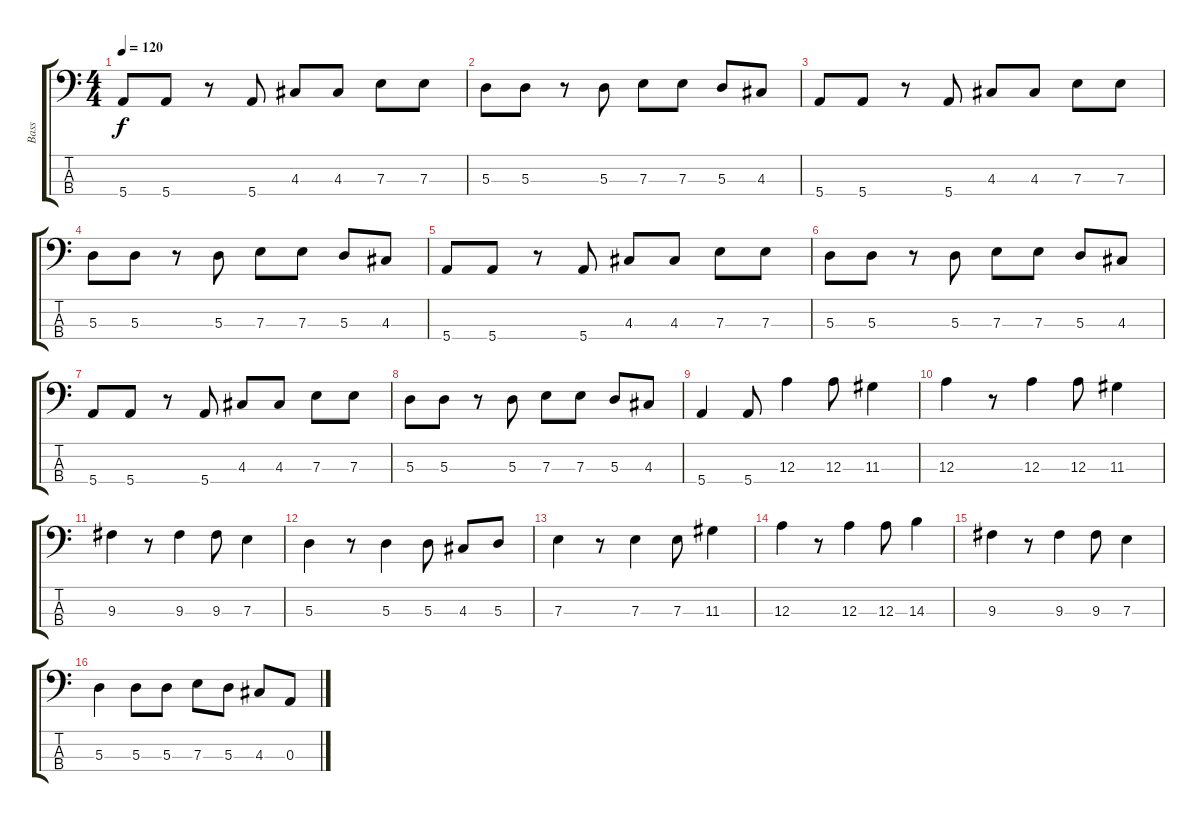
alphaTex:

\track ("Bass" "Bass") {instrument electricbassfinger}
\staff {score tabs}
\tuning (G2 D2 A1 E1) {hide}
\ts (4 4)
\tempo 120
\clef f4
\ks c
5.4.8{dy f} 5.4.8 r.8 5.4.8 4.3.8 4.3.8 7.3.8 7.3.8 |
5.3.8 5.3.8 r.8 5.3.8 7.3.8 7.3.8 5.3.8 4.3.8 |
5.4.8 5.4.8 r.8 5.4.8 4.3.8 4.3.8 7.3.8 7.3.8 |
5.3.8 5.3.8 r.8 5.3.8 7.3.8 7.3.8 5.3.8 4.3.8 |
5.4.8 5.4.8 r.8 5.4.8 4.3.8 4.3.8 7.3.8 7.3.8 |
5.3.8 5.3.8 r.8 5.3.8 7.3.8 7.3.8 5.3.8 4.3.8 |
5.4.8 5.4.8 r.8 5.4.8 4.3.8 4.3.8 7.3.8 7.3.8 |
5.3.8 5.3.8 r.8 5.3.8 7.3.8 7.3.8 5.3.8 4.3.8 |
5.4.4 5.4.8 12.3.4 12.3.8 11.3.4 |
12.3.4 r.8 12.3.4 12.3.8 11.3.4 |
9.3.4 r.8 9.3.4 9.3.8 7.3.4 |
5.3.4 r.8 5.3.4 5.3.8 4.3.8 5.3.8 |
7.3.4 r.8 7.3.4 7.3.8 11.3.4 |
12.3.4 r.8 12.3.4 12.3.8 14.3.4 |
9.3.4 r.8 9.3.4 9.3.8 7.3.4 |
5.3.4 5.3.8 5.3.8 7.3.8 5.3.8 4.3.8 0.3.8
